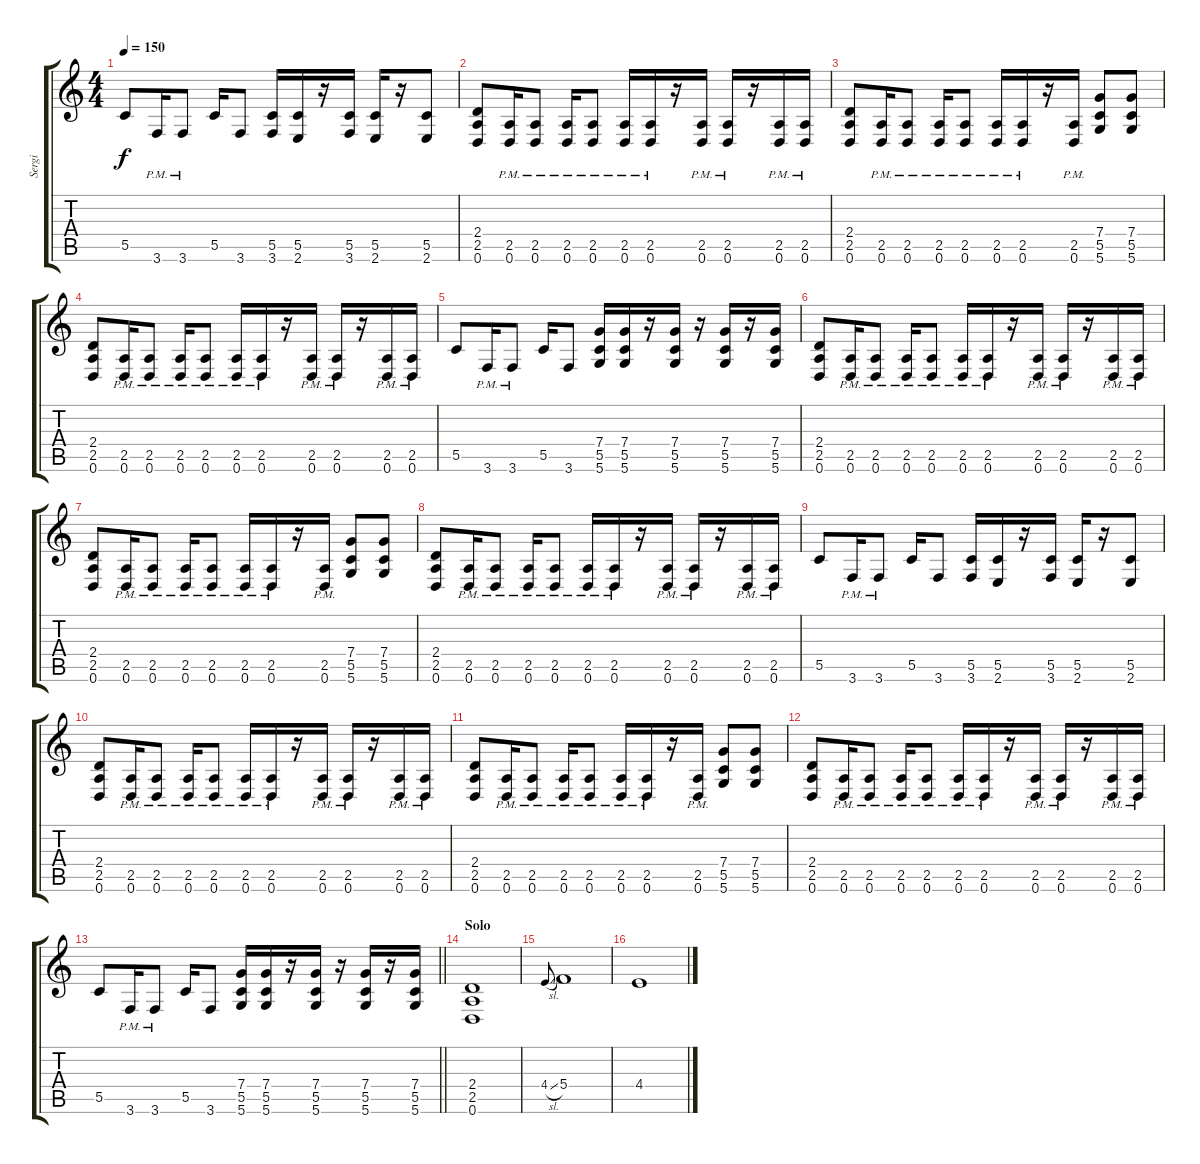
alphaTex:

\track ("Sergi" "Sergi") {instrument distortionguitar}
\staff {score tabs}
\tuning (D4 A3 F3 C3 G2 D2) {hide}
\ts (4 4)
\tempo 150
\clef g2
\ks c
5.5.8{dy f} 3.6{pm}.16 3.6{pm}.8 5.5.16 3.6.8 (5.5 3.6).16 (5.5 2.6).16 r.16 (5.5 3.6).16 (5.5 2.6).16 r.16 (5.5 2.6).8 |
(2.4 2.5 0.6).8 (2.5{pm} 0.6{pm}).16 (2.5{pm} 0.6{pm}).8 (2.5{pm} 0.6{pm}).16 (2.5{pm} 0.6{pm}).8 (2.5{pm} 0.6{pm}).16 (2.5{pm} 0.6{pm}).16 r.16 (2.5{pm} 0.6{pm}).16 (2.5{pm} 0.6{pm}).16 r.16 (2.5{pm} 0.6{pm}).16 (2.5{pm} 0.6{pm}).16 |
(2.4 2.5 0.6).8 (2.5{pm} 0.6{pm}).16 (2.5{pm} 0.6{pm}).8 (2.5{pm} 0.6{pm}).16 (2.5{pm} 0.6{pm}).8 (2.5{pm} 0.6{pm}).16 (2.5{pm} 0.6{pm}).16 r.16 (2.5{pm} 0.6{pm}).16 (7.4 5.5 5.6).8 (7.4 5.5 5.6).8 |
(2.4 2.5 0.6).8 (2.5{pm} 0.6{pm}).16 (2.5{pm} 0.6{pm}).8 (2.5{pm} 0.6{pm}).16 (2.5{pm} 0.6{pm}).8 (2.5{pm} 0.6{pm}).16 (2.5{pm} 0.6{pm}).16 r.16 (2.5{pm} 0.6{pm}).16 (2.5{pm} 0.6{pm}).16 r.16 (2.5{pm} 0.6{pm}).16 (2.5{pm} 0.6{pm}).16 |
5.5.8 3.6{pm}.16 3.6{pm}.8 5.5.16 3.6.8 (7.4 5.5 5.6).16 (7.4 5.5 5.6).16 r.16 (7.4 5.5 5.6).16 r.16 (7.4 5.5 5.6).16 r.16 (7.4 5.5 5.6).16 |
(2.4 2.5 0.6).8 (2.5{pm} 0.6{pm}).16 (2.5{pm} 0.6{pm}).8 (2.5{pm} 0.6{pm}).16 (2.5{pm} 0.6{pm}).8 (2.5{pm} 0.6{pm}).16 (2.5{pm} 0.6{pm}).16 r.16 (2.5{pm} 0.6{pm}).16 (2.5{pm} 0.6{pm}).16 r.16 (2.5{pm} 0.6{pm}).16 (2.5{pm} 0.6{pm}).16 |
(2.4 2.5 0.6).8 (2.5{pm} 0.6{pm}).16 (2.5{pm} 0.6{pm}).8 (2.5{pm} 0.6{pm}).16 (2.5{pm} 0.6{pm}).8 (2.5{pm} 0.6{pm}).16 (2.5{pm} 0.6{pm}).16 r.16 (2.5{pm} 0.6{pm}).16 (7.4 5.5 5.6).8 (7.4 5.5 5.6).8 |
(2.4 2.5 0.6).8 (2.5{pm} 0.6{pm}).16 (2.5{pm} 0.6{pm}).8 (2.5{pm} 0.6{pm}).16 (2.5{pm} 0.6{pm}).8 (2.5{pm} 0.6{pm}).16 (2.5{pm} 0.6{pm}).16 r.16 (2.5{pm} 0.6{pm}).16 (2.5{pm} 0.6{pm}).16 r.16 (2.5{pm} 0.6{pm}).16 (2.5{pm} 0.6{pm}).16 |
5.5.8 3.6{pm}.16 3.6{pm}.8 5.5.16 3.6.8 (5.5 3.6).16 (5.5 2.6).16 r.16 (5.5 3.6).16 (5.5 2.6).16 r.16 (5.5 2.6).8 |
(2.4 2.5 0.6).8 (2.5{pm} 0.6{pm}).16 (2.5{pm} 0.6{pm}).8 (2.5{pm} 0.6{pm}).16 (2.5{pm} 0.6{pm}).8 (2.5{pm} 0.6{pm}).16 (2.5{pm} 0.6{pm}).16 r.16 (2.5{pm} 0.6{pm}).16 (2.5{pm} 0.6{pm}).16 r.16 (2.5{pm} 0.6{pm}).16 (2.5{pm} 0.6{pm}).16 |
(2.4 2.5 0.6).8 (2.5{pm} 0.6{pm}).16 (2.5{pm} 0.6{pm}).8 (2.5{pm} 0.6{pm}).16 (2.5{pm} 0.6{pm}).8 (2.5{pm} 0.6{pm}).16 (2.5{pm} 0.6{pm}).16 r.16 (2.5{pm} 0.6{pm}).16 (7.4 5.5 5.6).8 (7.4 5.5 5.6).8 |
(2.4 2.5 0.6).8 (2.5{pm} 0.6{pm}).16 (2.5{pm} 0.6{pm}).8 (2.5{pm} 0.6{pm}).16 (2.5{pm} 0.6{pm}).8 (2.5{pm} 0.6{pm}).16 (2.5{pm} 0.6{pm}).16 r.16 (2.5{pm} 0.6{pm}).16 (2.5{pm} 0.6{pm}).16 r.16 (2.5{pm} 0.6{pm}).16 (2.5{pm} 0.6{pm}).16 |
\barLineRight lightlight
5.5.8 3.6{pm}.16 3.6{pm}.8 5.5.16 3.6.8 (7.4 5.5 5.6).16 (7.4 5.5 5.6).16 r.16 (7.4 5.5 5.6).16 r.16 (7.4 5.5 5.6).16 r.16 (7.4 5.5 5.6).16 |
\section ("" "Solo")
(2.4 2.5 0.6).1 |
4.4{sl}.8{gr onbeat} 5.4.1 |
4.4.1
